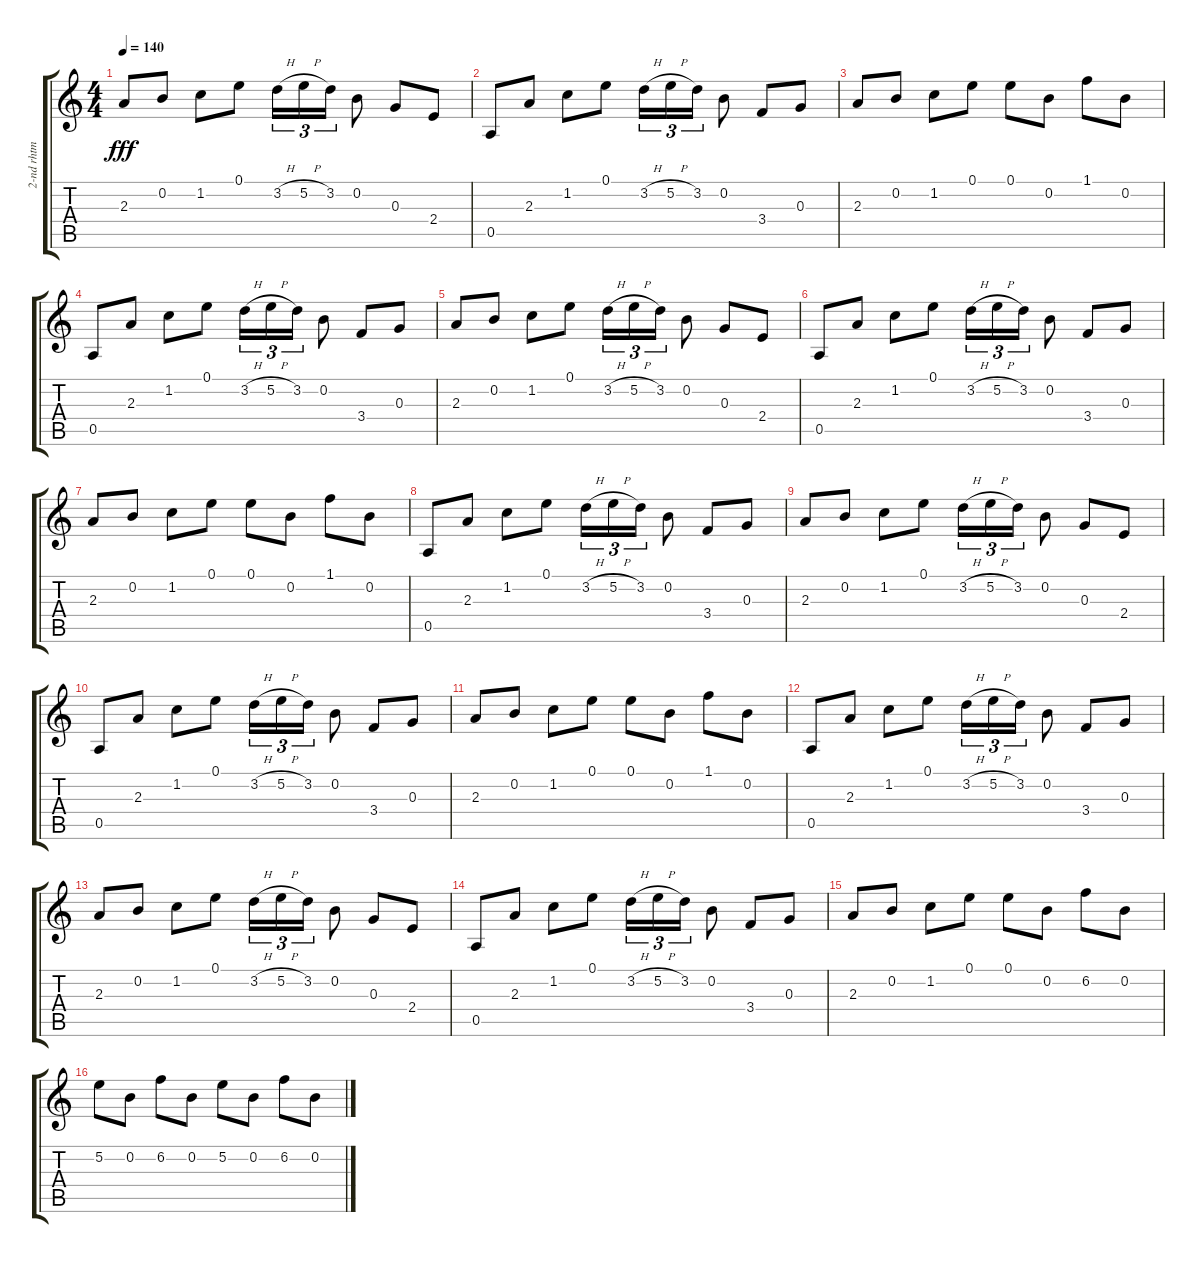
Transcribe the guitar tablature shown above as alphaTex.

\track ("2-nd rhtm gtr" "2-nd rhtm ") {instrument overdrivenguitar}
\staff {score tabs}
\tuning (E4 B3 G3 D3 A2 E2) {hide}
\ts (4 4)
\tempo 140
\clef g2
\ks c
2.3.8{dy fff} 0.2.8 1.2.8 0.1.8 3.2{h}.16{tu (3 2)} 5.2{h}.16{tu (3 2)} 3.2.16{tu (3 2)} 0.2.8 0.3.8 2.4.8 |
0.5.8 2.3.8 1.2.8 0.1.8 3.2{h}.16{tu (3 2)} 5.2{h}.16{tu (3 2)} 3.2.16{tu (3 2)} 0.2.8 3.4.8 0.3.8 |
2.3.8 0.2.8 1.2.8 0.1.8 0.1.8 0.2.8 1.1.8 0.2.8 |
0.5.8 2.3.8 1.2.8 0.1.8 3.2{h}.16{tu (3 2)} 5.2{h}.16{tu (3 2)} 3.2.16{tu (3 2)} 0.2.8 3.4.8 0.3.8 |
2.3.8 0.2.8 1.2.8 0.1.8 3.2{h}.16{tu (3 2)} 5.2{h}.16{tu (3 2)} 3.2.16{tu (3 2)} 0.2.8 0.3.8 2.4.8 |
0.5.8 2.3.8 1.2.8 0.1.8 3.2{h}.16{tu (3 2)} 5.2{h}.16{tu (3 2)} 3.2.16{tu (3 2)} 0.2.8 3.4.8 0.3.8 |
2.3.8 0.2.8 1.2.8 0.1.8 0.1.8 0.2.8 1.1.8 0.2.8 |
0.5.8 2.3.8 1.2.8 0.1.8 3.2{h}.16{tu (3 2)} 5.2{h}.16{tu (3 2)} 3.2.16{tu (3 2)} 0.2.8 3.4.8 0.3.8 |
2.3.8 0.2.8 1.2.8 0.1.8 3.2{h}.16{tu (3 2)} 5.2{h}.16{tu (3 2)} 3.2.16{tu (3 2)} 0.2.8 0.3.8 2.4.8 |
0.5.8 2.3.8 1.2.8 0.1.8 3.2{h}.16{tu (3 2)} 5.2{h}.16{tu (3 2)} 3.2.16{tu (3 2)} 0.2.8 3.4.8 0.3.8 |
2.3.8 0.2.8 1.2.8 0.1.8 0.1.8 0.2.8 1.1.8 0.2.8 |
0.5.8 2.3.8 1.2.8 0.1.8 3.2{h}.16{tu (3 2)} 5.2{h}.16{tu (3 2)} 3.2.16{tu (3 2)} 0.2.8 3.4.8 0.3.8 |
2.3.8 0.2.8 1.2.8 0.1.8 3.2{h}.16{tu (3 2)} 5.2{h}.16{tu (3 2)} 3.2.16{tu (3 2)} 0.2.8 0.3.8 2.4.8 |
0.5.8 2.3.8 1.2.8 0.1.8 3.2{h}.16{tu (3 2)} 5.2{h}.16{tu (3 2)} 3.2.16{tu (3 2)} 0.2.8 3.4.8 0.3.8 |
2.3.8 0.2.8 1.2.8 0.1.8 0.1.8 0.2.8 6.2.8 0.2.8 |
5.2.8 0.2.8 6.2.8 0.2.8 5.2.8 0.2.8 6.2.8 0.2.8
